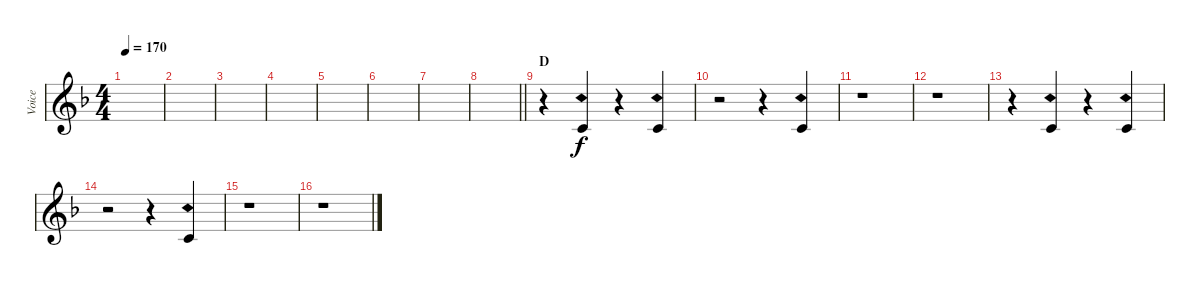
\track ("Voice" "Voice") {instrument lead6voice}
\staff {score}
\tuning (D4 A3 F3 C3 G2 D2) {hide}
\ts (4 4)
\tempo 170
\clef g2
\ks f
|
|
|
|
|
|
|
\barLineRight lightlight
|
\section ("" "D")
r.4 3.2{sh 12}.4 r.4 3.2{sh 12}.4 |
r.2 r.4 3.2{sh 12}.4 |
r.1 |
r.1 |
r.4 3.2{sh 12}.4 r.4 3.2{sh 12}.4 |
r.2 r.4 3.2{sh 12}.4 |
r.1 |
r.1
